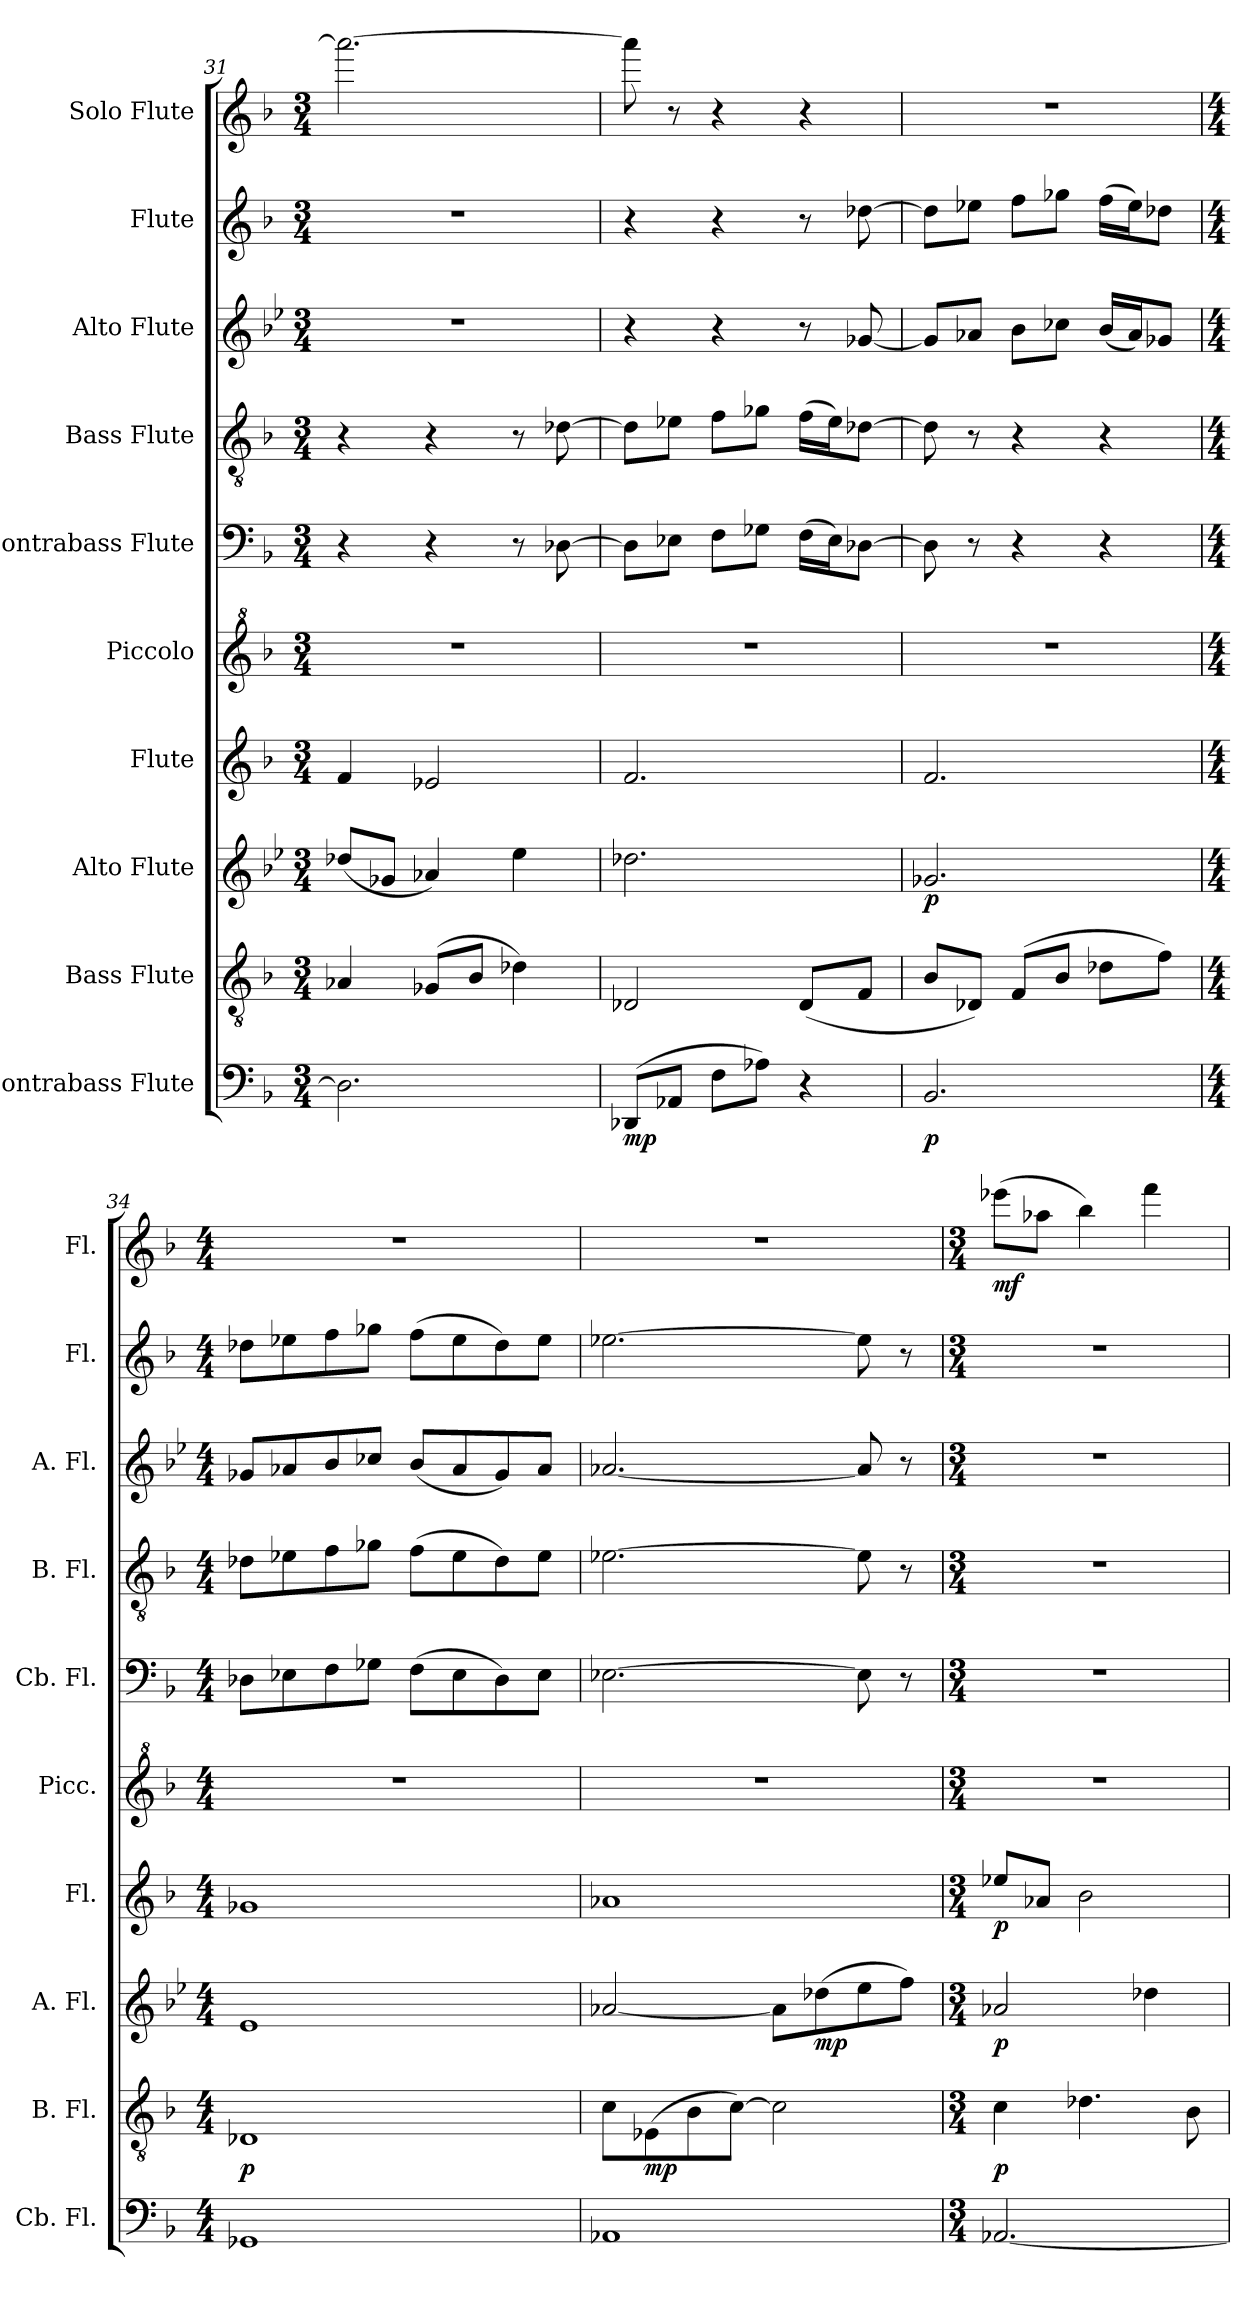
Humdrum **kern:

**kern	**dynam	**kern	**dynam	**kern	**dynam	**kern	**dynam	**kern	**kern	**kern	**kern	**kern	**kern	**dynam
*part10	*part10	*part9	*part9	*part8	*part8	*part7	*part7	*part6	*part5	*part4	*part3	*part2	*part1	*part1
*staff10	*staff10	*staff9	*staff9	*staff8	*staff8	*staff7	*staff7	*staff6	*staff5	*staff4	*staff3	*staff2	*staff1	*staff1
*I"Contrabass Flute	*	*I"Bass Flute	*	*I"Alto Flute	*	*I"Flute	*	*I"Piccolo	*I"Contrabass Flute	*I"Bass Flute	*I"Alto Flute	*I"Flute	*I"Solo Flute	*
*I'Cb. Fl.	*	*I'B. Fl.	*	*I'A. Fl.	*	*I'Fl.	*	*I'Picc.	*I'Cb. Fl.	*I'B. Fl.	*I'A. Fl.	*I'Fl.	*I'Fl.	*
!!LO:PB:g=z
*clefF4	*	*clefGv2	*	*clefG2	*	*clefG2	*	*clefG^2	*clefF4	*clefGv2	*clefG2	*clefG2	*clefG2	*
*	*	*	*	*ITrd3c5	*	*	*	*ITrd-7c-12	*	*	*ITrd3c5	*	*	*
*k[b-]	*	*k[b-]	*	*k[b-]	*	*k[b-]	*	*k[b-]	*k[b-]	*k[b-]	*k[b-]	*k[b-]	*k[b-]	*
*F:	*	*F:	*	*F:	*	*F:	*	*F:	*F:	*F:	*F:	*F:	*F:	*
*M3/4	*	*M3/4	*	*M3/4	*	*M3/4	*	*M3/4	*M3/4	*M3/4	*M3/4	*M3/4	*M3/4	*
=31	=31	=31	=31	=31	=31	=31	=31	=31	=31	=31	=31	=31	=31	=31
2.D-\]	.	4A-X/	.	(8a-X/L	.	4f/	.	2.r	4r	4r	2.r	2.r	2.aaa-\_	.
.	.	.	.	8d-X/J	.	.	.	.	.	.	.	.	.	.
.	.	(8G-X/L	.	4e-X/)	.	2e-X/	.	.	4r	4r	.	.	.	.
.	.	8B-/J	.	.	.	.	.	.	.	.	.	.	.	.
.	.	4d-X\)	.	4b-\	.	.	.	.	8r	8r	.	.	.	.
.	.	.	.	.	.	.	.	.	[8D-X\	[8d-X\	.	.	.	.
=32	=32	=32	=32	=32	=32	=32	=32	=32	=32	=32	=32	=32	=32	=32
!	!LO:DY:b	!	!	!	!	!	!	!	!	!	!	!	!	!
(8DD-X/L	mp	2D-X/	.	2.a-X\	.	2.f/	.	2.r	8D-\L]	8d-\L]	4r	4r	8aaa-\]	.
8AA-X/J	.	.	.	.	.	.	.	.	8E-X\J	8e-X\J	.	.	8r	.
8F\L	.	.	.	.	.	.	.	.	8F\L	8f\L	4r	4r	4r	.
8A-X\J)	.	.	.	.	.	.	.	.	8G-X\J	8g-X\J	.	.	.	.
4r	.	(8D-/L	.	.	.	.	.	.	(16F\LL	(16f\LL	8r	8r	4r	.
.	.	.	.	.	.	.	.	.	16E-\J)	16e-\J)	.	.	.	.
.	.	8F/J	.	.	.	.	.	.	[8D-X\J	[8d-X\J	[8d-X/	[8dd-X\	.	.
=33	=33	=33	=33	=33	=33	=33	=33	=33	=33	=33	=33	=33	=33	=33
!	!LO:DY:b	!	!	!	!LO:DY:b	!	!	!	!	!	!	!	!	!
2.BB-/	p	8B-/L	.	2.d-X/	p	2.f/	.	2.r	8D-\]	8d-\]	8d-/L]	8dd-\L]	2.r	.
.	.	8D-X/J)	.	.	.	.	.	.	8r	8r	8e-X/J	8ee-X\J	.	.
.	.	(8F/L	.	.	.	.	.	.	4r	4r	8f\L	8ff\L	.	.
.	.	8B-/J	.	.	.	.	.	.	.	.	8g-X\J	8gg-X\J	.	.
.	.	8d-X\L	.	.	.	.	.	.	4r	4r	(16f/LL	(16ff\LL	.	.
.	.	.	.	.	.	.	.	.	.	.	16e-/J)	16ee-\J)	.	.
.	.	8f\J)	.	.	.	.	.	.	.	.	8d-X/J	8dd-X\J	.	.
!!LO:PB:g=z
=34	=34	=34	=34	=34	=34	=34	=34	=34	=34	=34	=34	=34	=34	=34
*M4/4	*	*M4/4	*	*M4/4	*	*M4/4	*	*M4/4	*M4/4	*M4/4	*M4/4	*M4/4	*M4/4	*
!	!	!	!LO:DY:b	!	!	!	!	!	!	!	!	!	!	!
1GG-X	.	1D-X	p	1B-	.	1g-X	.	1r	8D-X\L	8d-X\L	8d-X/L	8dd-X\L	1r	.
.	.	.	.	.	.	.	.	.	8E-X\	8e-X\	8e-X/	8ee-X\	.	.
.	.	.	.	.	.	.	.	.	8F\	8f\	8f/	8ff\	.	.
.	.	.	.	.	.	.	.	.	8G-X\J	8g-X\J	8g-X/J	8gg-X\J	.	.
.	.	.	.	.	.	.	.	.	(8F\L	(8f\L	(8f/L	(8ff\L	.	.
.	.	.	.	.	.	.	.	.	8E-\	8e-\	8e-/	8ee-\	.	.
.	.	.	.	.	.	.	.	.	8D-\)	8d-\)	8d-/)	8dd-\)	.	.
.	.	.	.	.	.	.	.	.	8E-\J	8e-\J	8e-/J	8ee-\J	.	.
=35	=35	=35	=35	=35	=35	=35	=35	=35	=35	=35	=35	=35	=35	=35
1AA-X	.	8c\L	.	[2e-X/	.	1a-X	.	1r	[2.E-X\	[2.e-X\	[2.e-X/	[2.ee-X\	1r	.
!	!	!	!LO:DY:b	!	!	!	!	!	!	!	!	!	!	!
.	.	(8E-X\	mp	.	.	.	.	.	.	.	.	.	.	.
.	.	8B-\	.	.	.	.	.	.	.	.	.	.	.	.
.	.	[8c\J)	.	.	.	.	.	.	.	.	.	.	.	.
.	.	2c\]	.	8e-\L]	.	.	.	.	.	.	.	.	.	.
!	!	!	!	!	!LO:DY:b	!	!	!	!	!	!	!	!	!
.	.	.	.	(8a-X\	mp	.	.	.	.	.	.	.	.	.
.	.	.	.	8b-\	.	.	.	.	8E-\]	8e-\]	8e-/]	8ee-\]	.	.
.	.	.	.	8cc\J)	.	.	.	.	8r	8r	8r	8r	.	.
=36	=36	=36	=36	=36	=36	=36	=36	=36	=36	=36	=36	=36	=36	=36
*M3/4	*	*M3/4	*	*M3/4	*	*M3/4	*	*M3/4	*M3/4	*M3/4	*M3/4	*M3/4	*M3/4	*
!	!	!	!LO:DY:b	!	!LO:DY:b	!	!LO:DY:b	!	!	!	!	!	!	!LO:DY:b
[2.AA-X/	.	4c\	p	2e-X/	p	8ee-X/L	p	2.r	2.r	2.r	2.r	2.r	(8eee-X\L	mf
.	.	.	.	.	.	8a-X/J	.	.	.	.	.	.	8aa-X\J	.
.	.	4.d-X\	.	.	.	2b-\	.	.	.	.	.	.	4bb-\)	.
.	.	.	.	4a-X\	.	.	.	.	.	.	.	.	4fff\	.
.	.	8B-\	.	.	.	.	.	.	.	.	.	.	.	.
=	=	=	=	=	=	=	=	=	=	=	=	=	=	=
*-	*-	*-	*-	*-	*-	*-	*-	*-	*-	*-	*-	*-	*-	*-
